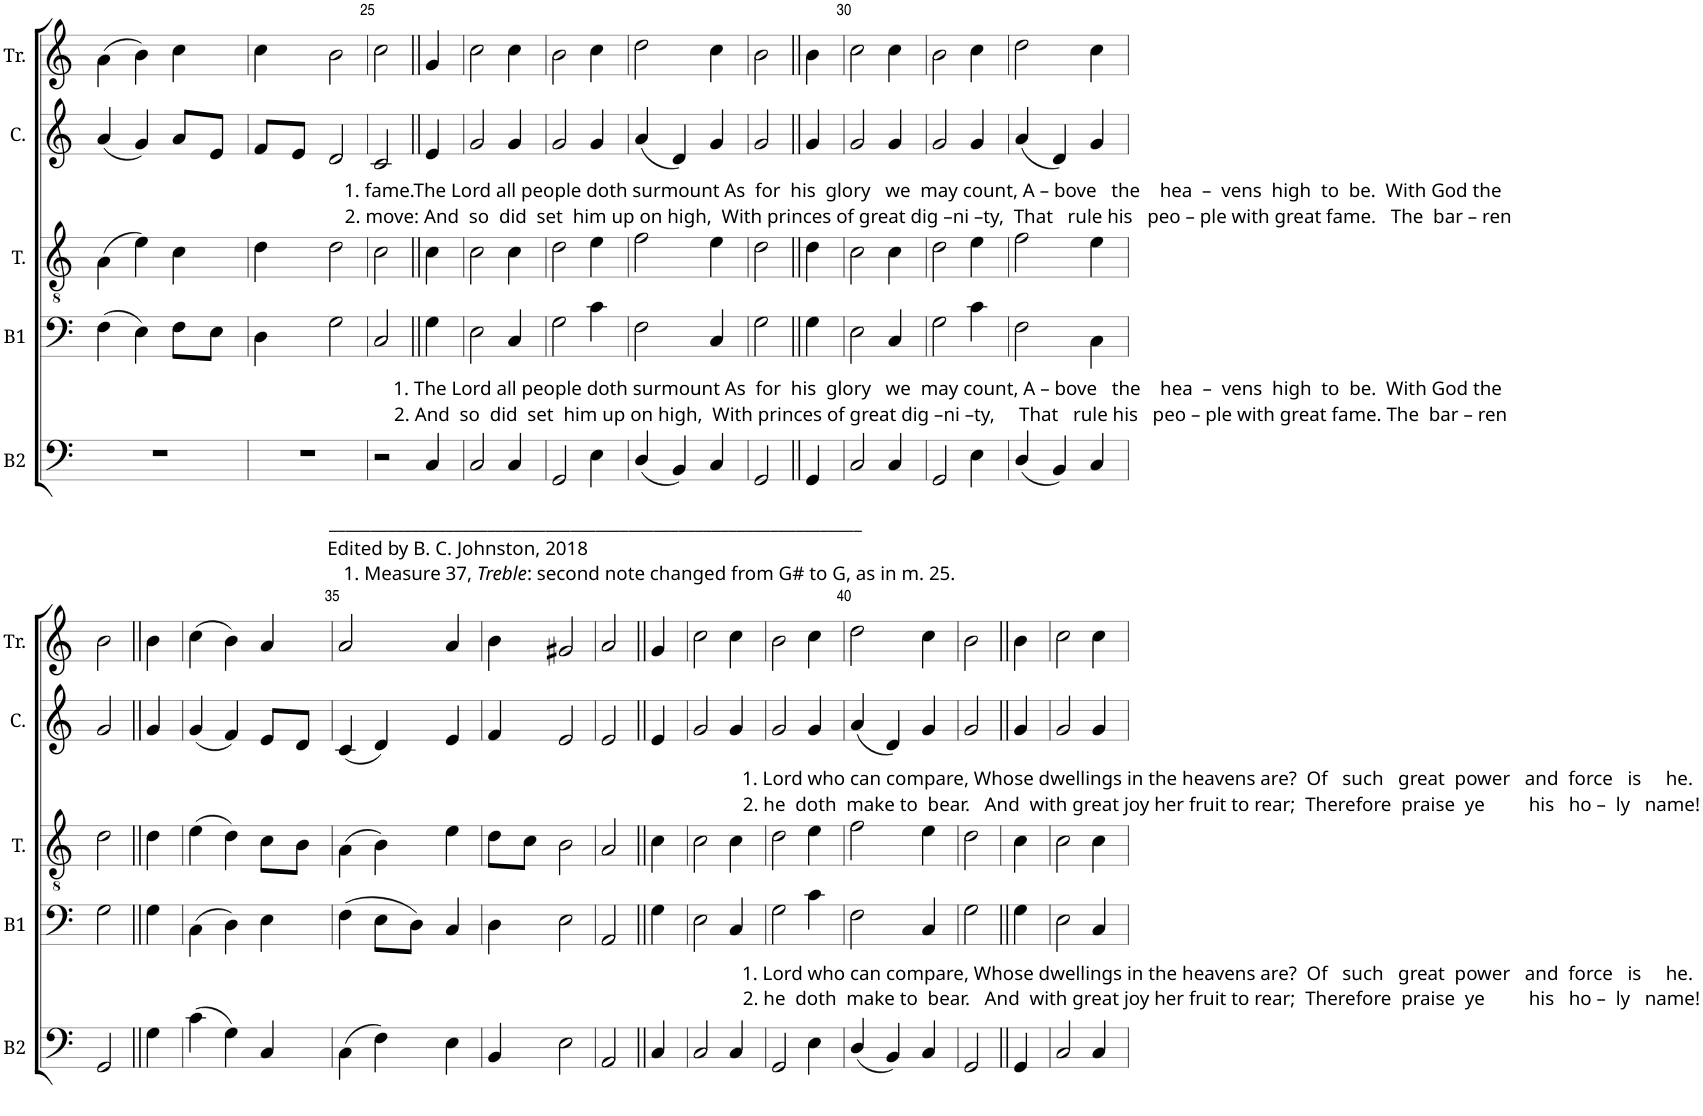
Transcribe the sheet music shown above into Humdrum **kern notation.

**kern	**kern	**kern	**kern	**kern
*part5	*part4	*part3	*part2	*part1
*staff5	*staff4	*staff3	*staff2	*staff1
*I"B2	*I"B1	*I"T.	*I"C.	*I"Tr.
*I'B2	*I'B1	*I'T.	*I'C.	*I'Tr.
!!LO:PB:g=z
*clefF4	*clefF4	*clefGv2	*clefG2	*clefG2
*k[]	*k[]	*k[]	*k[]	*k[]
*M3/4	*M3/4	*M3/4	*M3/4	*M3/4
=23	=23	=23	=23	=23
2.r	(4F\	(4A\	(4a/	(4a\
.	4E\)	4e\)	4g/)	4b\)
.	8F\L	4c\	8a/L	4cc\
.	8E\J	.	8e/J	.
=24	=24	=24	=24	=24
2.r	4D\	4d\	8f/L	4cc\
.	.	.	8e/J	.
.	2G\	2d\	2d/	2b\
=25	=25	=25	=25	=25
!	!	!	!LO:TX:b:t=1. fame.The Lord all people doth surmount As  for  his  glory   we  may count, A – bove   the    hea  –  vens  high  to  be.  With God the	!
!	!	!	!LO:TX:b:t=2. move&colon; And  so  did  set  him up on high,  With princes of great dig –ni –ty,  That   rule his   peo – ple with great fame.   The  bar – ren	!
2r	2C/	2c\	2c/	2cc\
!	!LO:TX:b:t=1. The Lord all people doth surmount As  for  his  glory   we  may count, A – bove   the    hea  –  vens  high  to  be.  With God the	!	!	!
!	!LO:TX:b:t=2. And  so  did  set  him up on high,  With princes of great dig –ni –ty,     That   rule his   peo – ple with great fame. The  bar – ren	!	!	!
!LO:TX:b:t=________________________________________________________________	!	!	!	!
!LO:TX:b:t=Edited by B. C. Johnston, 2018	!	!	!	!
!LO:TX:b:t=1. Measure 37,	!	!	!	!
!LO:TX:b:i:t=Treble	!	!	!	!
!LO:TX:b:t=&colon; second note changed from G# to G, as in m. 25.	!	!	!	!
4C/	4G\	4c\	4e/	4g/
=26	=26	=26	=26	=26
2C/	2E\	2c\	2g/	2cc\
4C/	4C/	4c\	4g/	4cc\
=27	=27	=27	=27	=27
2GG/	2G\	2d\	2g/	2b\
4E\	4c\	4e\	4g/	4cc\
=28	=28	=28	=28	=28
(4D/	2F\	2f\	(4a/	2dd\
4BB/)	.	.	4d/)	.
4C/	4C/	4e\	4g/	4cc\
=29	=29	=29	=29	=29
2GG/	2G\	2d\	2g/	2b\
4GG/	4G\	4d\	4g/	4b\
=30	=30	=30	=30	=30
2C/	2E\	2c\	2g/	2cc\
4C/	4C/	4c\	4g/	4cc\
=31	=31	=31	=31	=31
2GG/	2G\	2d\	2g/	2b\
4E\	4c\	4e\	4g/	4cc\
=32	=32	=32	=32	=32
*	*^	*	*	*
(4D/	2F\	2ryy	2f\	(4a/	2dd\
4BB/)	.	.	.	4d/)	.
4C/	4ryy	4C\	4e\	4g/	4cc\
*	*v	*v	*	*	*
!!LO:LB:g=z
=33	=33	=33	=33	=33
2GG/	2G\	2d\	2g/	2b\
4G\	4G\	4d\	4g/	4b\
=34	=34	=34	=34	=34
(4c\	(4C\	(4e\	(4g/	(4cc\
4G\)	4D\)	4d\)	4f/)	4b\)
4C/	4E\	8c\L	8e/L	4a/
.	.	8B\J	8d/J	.
=35	=35	=35	=35	=35
(4C\	(4F\	(4A\	(4c/	2a/
4F\)	8E\L	4B\)	4d/)	.
.	8D\J)	.	.	.
4E\	4C/	4e\	4e/	4a/
=36	=36	=36	=36	=36
4BB/	4D\	8d\L	4f/	4b\
.	.	8c\J	.	.
2E\	2E\	2B\	2e/	2g#X/
=37	=37	=37	=37	=37
2AA/	2AA/	2A/	2e/	2a/
4C/	4G\	4c\	4e/	4g/
=38	=38	=38	=38	=38
2C/	2E\	2c\	2g/	2cc\
4C/	4C/	4c\	4g/	4cc\
=39	=39	=39	=39	=39
!	!	!	!LO:TX:b:t=1. Lord who can compare, Whose dwellings in the heavens are?  Of   such   great  power   and  force   is     he.	!
!	!	!	!LO:TX:b:t=2. he  doth  make to  bear.   And  with great joy her fruit to rear;  Therefore  praise  ye         his   ho –  ly   name!	!
!	!LO:TX:b:t=1. Lord who can compare, Whose dwellings in the heavens are?  Of   such   great  power   and  force   is     he.	!	!	!
!	!LO:TX:b:t=2. he  doth  make to  bear.   And  with great joy her fruit to rear;  Therefore  praise  ye         his   ho –  ly   name!	!	!	!
2GG/	2G\	2d\	2g/	2b\
4E\	4c\	4e\	4g/	4cc\
=40	=40	=40	=40	=40
(4D/	2F\	2f\	(4a/	2dd\
4BB/)	.	.	4d/)	.
4C/	4C/	4e\	4g/	4cc\
=41	=41	=41	=41	=41
2GG/	2G\	2d\	2g/	2b\
4GG/	4G\	4c\	4g/	4b\
=42	=42	=42	=42	=42
2C/	2E\	2c\	2g/	2cc\
4C/	4C/	4c\	4g/	4cc\
=	=	=	=	=
*-	*-	*-	*-	*-
